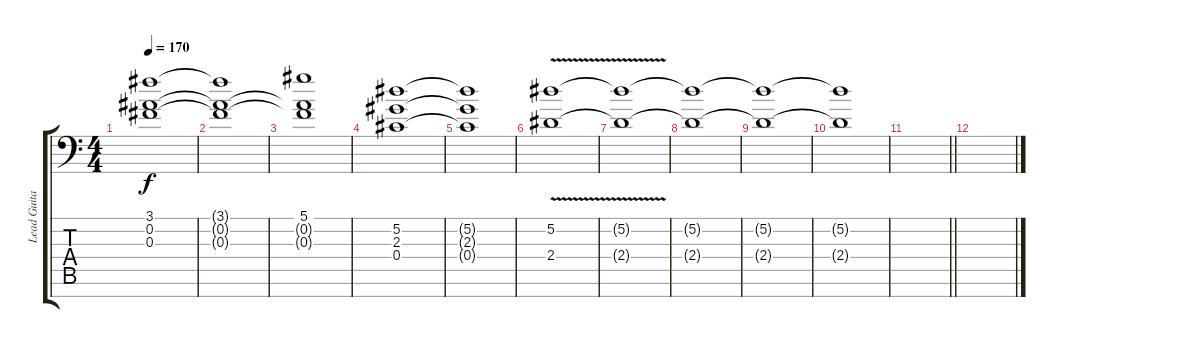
\track ("Lead Guitar #1" "Lead Guita") {instrument distortionguitar}
\staff {score tabs}
\tuning (Eb4 Bb3 Gb3 Db3 Ab2 Eb2 Ab1) {hide}
\ts (4 4)
\tempo 170
\clef f4
\ks c
(3.1{t} 0.2{t} 0.3{t}).1{dy f} |
(3.1{t} 0.2{t} 0.3{t}).1 |
(5.1 0.2{t} 0.3{t}).1 |
(5.2 2.3 0.4).1 |
(5.2{t} 2.3{t} 0.4{t}).1 |
(5.2{v} 2.4).1 |
(5.2{t} 2.4{t}).1 |
(5.2{t} 2.4{t}).1 |
(5.2{t} 2.4{t}).1 |
(5.2{t} 2.4{t}).1 |
\barLineRight lightlight
|
\section ("" "")
